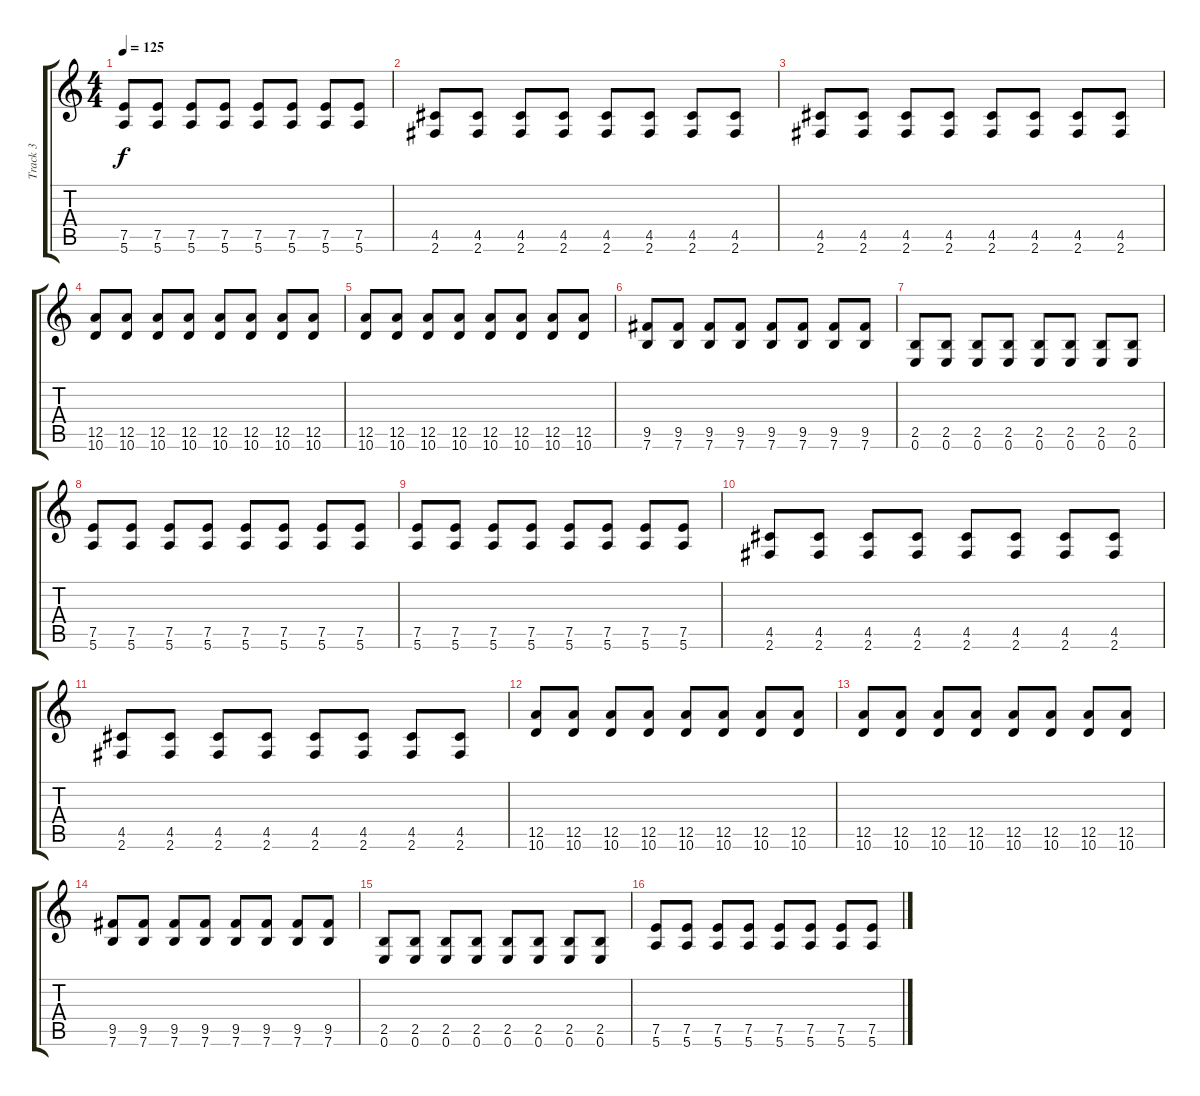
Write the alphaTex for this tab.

\track ("Track 3" "Track 3") {instrument distortionguitar}
\staff {score tabs}
\tuning (E4 B3 G3 D3 A2 E2) {hide}
\ts (4 4)
\tempo 125
\clef g2
\ks c
(7.5 5.6).8{dy f} (7.5 5.6).8 (7.5 5.6).8 (7.5 5.6).8 (7.5 5.6).8 (7.5 5.6).8 (7.5 5.6).8 (7.5 5.6).8 |
(4.5 2.6).8 (4.5 2.6).8 (4.5 2.6).8 (4.5 2.6).8 (4.5 2.6).8 (4.5 2.6).8 (4.5 2.6).8 (4.5 2.6).8 |
(4.5 2.6).8 (4.5 2.6).8 (4.5 2.6).8 (4.5 2.6).8 (4.5 2.6).8 (4.5 2.6).8 (4.5 2.6).8 (4.5 2.6).8 |
(12.5 10.6).8 (12.5 10.6).8 (12.5 10.6).8 (12.5 10.6).8 (12.5 10.6).8 (12.5 10.6).8 (12.5 10.6).8 (12.5 10.6).8 |
(12.5 10.6).8 (12.5 10.6).8 (12.5 10.6).8 (12.5 10.6).8 (12.5 10.6).8 (12.5 10.6).8 (12.5 10.6).8 (12.5 10.6).8 |
(9.5 7.6).8 (9.5 7.6).8 (9.5 7.6).8 (9.5 7.6).8 (9.5 7.6).8 (9.5 7.6).8 (9.5 7.6).8 (9.5 7.6).8 |
(2.5 0.6).8 (2.5 0.6).8 (2.5 0.6).8 (2.5 0.6).8 (2.5 0.6).8 (2.5 0.6).8 (2.5 0.6).8 (2.5 0.6).8 |
(7.5 5.6).8 (7.5 5.6).8 (7.5 5.6).8 (7.5 5.6).8 (7.5 5.6).8 (7.5 5.6).8 (7.5 5.6).8 (7.5 5.6).8 |
(7.5 5.6).8 (7.5 5.6).8 (7.5 5.6).8 (7.5 5.6).8 (7.5 5.6).8 (7.5 5.6).8 (7.5 5.6).8 (7.5 5.6).8 |
(4.5 2.6).8 (4.5 2.6).8 (4.5 2.6).8 (4.5 2.6).8 (4.5 2.6).8 (4.5 2.6).8 (4.5 2.6).8 (4.5 2.6).8 |
(4.5 2.6).8 (4.5 2.6).8 (4.5 2.6).8 (4.5 2.6).8 (4.5 2.6).8 (4.5 2.6).8 (4.5 2.6).8 (4.5 2.6).8 |
(12.5 10.6).8 (12.5 10.6).8 (12.5 10.6).8 (12.5 10.6).8 (12.5 10.6).8 (12.5 10.6).8 (12.5 10.6).8 (12.5 10.6).8 |
(12.5 10.6).8 (12.5 10.6).8 (12.5 10.6).8 (12.5 10.6).8 (12.5 10.6).8 (12.5 10.6).8 (12.5 10.6).8 (12.5 10.6).8 |
(9.5 7.6).8 (9.5 7.6).8 (9.5 7.6).8 (9.5 7.6).8 (9.5 7.6).8 (9.5 7.6).8 (9.5 7.6).8 (9.5 7.6).8 |
(2.5 0.6).8 (2.5 0.6).8 (2.5 0.6).8 (2.5 0.6).8 (2.5 0.6).8 (2.5 0.6).8 (2.5 0.6).8 (2.5 0.6).8 |
(7.5 5.6).8 (7.5 5.6).8 (7.5 5.6).8 (7.5 5.6).8 (7.5 5.6).8 (7.5 5.6).8 (7.5 5.6).8 (7.5 5.6).8
